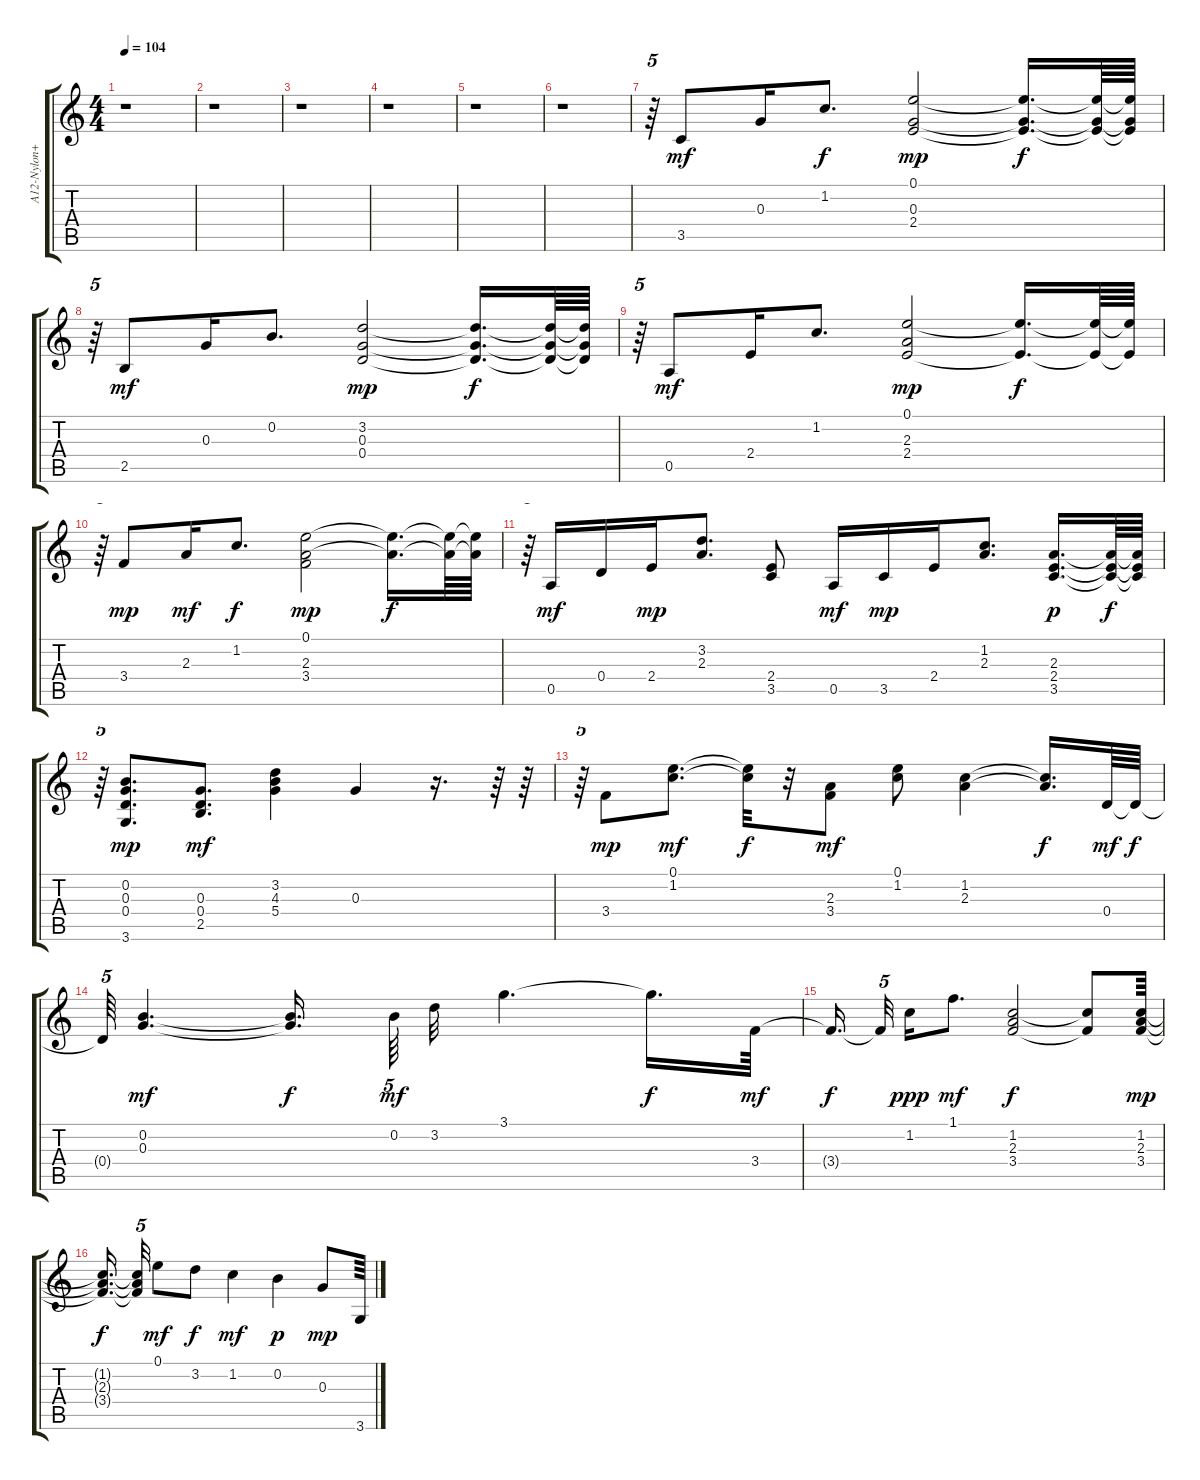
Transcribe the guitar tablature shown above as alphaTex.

\track ("A12-Nylon+Steel " "A12-Nylon+") {instrument acousticguitarsteel}
\staff {score tabs}
\tuning (E4 B3 G3 D3 A2 E2) {hide}
\ts (4 4)
\tempo 104
\clef g2
\ks c
r.1{dy f} |
r.1 |
r.1 |
r.1 |
r.1 |
r.1 |
r.64{tu (5 4)} 3.5.8{dy mf balance 0} 0.3.16 1.2.8{d dy f} (0.1 0.3 2.4).2{dy mp} (0.1{t} 0.3{t} 2.4{t}).16{d dy f} (0.1{t} 0.3{t} 2.4{t}).64 (0.1{t} 0.3{t} 2.4{t}).64 |
r.64{tu (5 4)} 2.5.8{dy mf} 0.3.16 0.2.8{d} (3.2 0.3 0.4).2{dy mp} (3.2{t} 0.3{t} 0.4{t}).16{d dy f} (3.2{t} 0.3{t} 0.4{t}).64 (3.2{t} 0.3{t} 0.4{t}).64 |
r.64{tu (5 4)} 0.5.8{dy mf} 2.4.16 1.2.8{d} (0.1 2.3 2.4).2{dy mp} (0.1{t} 2.4{t}).16{d dy f} (0.1{t} 2.4{t}).64 (0.1{t} 2.4{t}).64 |
r.64{tu (5 4)} 3.4.8{dy mp} 2.3.16{dy mf} 1.2.8{d dy f} (0.1 2.3 3.4).2{dy mp} (0.1{t} 2.3{t}).16{d dy f} (0.1{t} 2.3{t}).64 (0.1{t} 2.3{t}).64 |
r.64{tu (5 4)} 0.5.16{dy mf} 0.4.16 2.4.16{dy mp} (3.2 2.3).8{d} (2.4 3.5).8 0.5.16{dy mf} 3.5.16{dy mp} 2.4.16 (1.2 2.3).8{d} (2.3 2.4 3.5).16{d dy p} (2.3{t} 2.4{t} 3.5{t}).64{dy f} (2.3{t} 2.4{t} 3.5{t}).64 |
r.64{tu (5 4)} (0.2 0.3 0.4 3.6).8{d dy mp} (0.3 0.4 2.5).8{d dy mf} (3.2 4.3 5.4).4 0.3.4 r.16{d} r.64 r.64 |
r.64{tu (5 4)} 3.4.8{dy mp} (0.1 1.2).8{d dy mf} (0.1{t} 1.2{t}).32{dy f} r.32 (2.3 3.4).8{dy mf} (0.1 1.2).8 (1.2 2.3).4 (1.2{t} 2.3{t}).16{d dy f} 0.4.64{dy mf} 0.4{t}.64{dy f} |
0.4{t}.64{tu (5 4)} (0.2 0.3).4{d dy mf} (0.2{t} 0.3{t}).16{d dy f} 0.2.64{tu (5 4) dy mf} 3.2.32 3.1.4{d} 3.1{t}.16{d dy f} 3.4.64{dy mf} |
3.4{t}.16{d dy f} 3.4{t}.32{tu (5 4)} 1.2.16{dy ppp} 1.1.8{d dy mf} (1.2 2.3 3.4).2{dy f} (1.2{t} 3.4{t}).8 (1.2 2.3 3.4).64{dy mp} |
(1.2{t} 2.3{t} 3.4{t}).16{d dy f} (1.2{t} 2.3{t} 3.4{t}).32{tu (5 4)} 0.1.8{dy mf} 3.2.8{dy f} 1.2.4{dy mf} 0.2.4{dy p} 0.3.8{dy mp} 3.6.64
